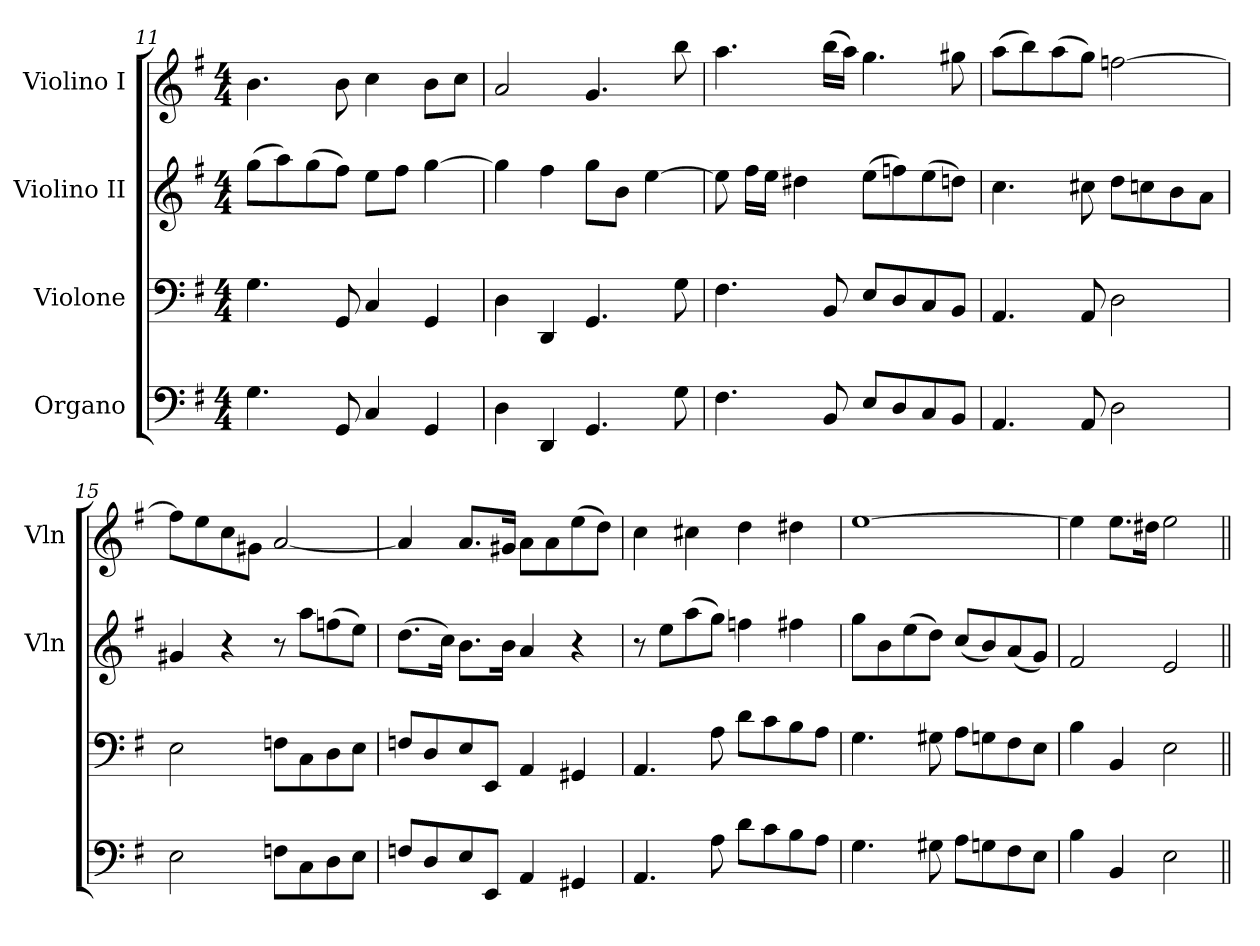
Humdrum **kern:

**kern	**kern	**kern	**kern
*part4	*part3	*part2	*part1
*staff4	*staff3	*staff2	*staff1
*I"Organo	*I"Violone	*I"Violino II	*I"Violino I
*	*	*I'Vln	*I'Vln
*clefF4	*clefF4	*clefG2	*clefG2
*k[f#]	*k[f#]	*k[f#]	*k[f#]
*M4/4	*M4/4	*M4/4	*M4/4
=11	=11	=11	=11
4.G	4.G	(8ggL	4.b
.	.	8aa)	.
.	.	(8gg	.
8GG	8GG	8ff#J)	8b
4C	4C	8eeL	4cc
.	.	8ff#J	.
4GG	4GG	[4gg	8bL
.	.	.	8ccJ
=12	=12	=12	=12
4D	4D	4gg]	2a
4DD	4DD	4ff#	.
4.GG	4.GG	8ggL	4.g
.	.	8bJ	.
.	.	[4ee	.
8G	8G	.	8bb
=13	=13	=13	=13
4.F#	4.F#	8ee]	4.aa
.	.	16ff#LL	.
.	.	16eeJJ	.
.	.	4dd#X	.
8BB	8BB	.	(16bbLL
.	.	.	16aaJJ)
8EL	8EL	(8eeL	4.gg
8D	8D	8ffn)	.
8C	8C	(8ee	.
8BBJ	8BBJ	8ddnJ)	8gg#X
=14	=14	=14	=14
4.AA	4.AA	4.cc	(8aaL
.	.	.	8bb)
.	.	.	(8aa
8AA	8AA	8cc#X	8ggJ)
2D	2D	8ddL	[2ffn
.	.	8ccn	.
.	.	8b	.
.	.	8aJ	.
=15	=15	=15	=15
2E	2E	4g#X	8ffL]
.	.	.	8ee
.	.	4r	8cc
.	.	.	8g#XJ
8FnL	8FnL	8r	[2a
8C	8C	8aaL	.
8D	8D	(8ffn	.
8EJ	8EJ	8eeJ)	.
=16	=16	=16	=16
8FnL	8FnL	(8.ddL	4a]
8D	8D	.	.
.	.	16ccJk)	.
8E	8E	8.bL	8.aL
8EEJ	8EEJ	.	.
.	.	16bJk	16g#XJk
4AA	4AA	4a	8aL
.	.	.	8a
4GG#X	4GG#X	4r	(8ee
.	.	.	8ddJ)
=17	=17	=17	=17
4.AA	4.AA	8r	4cc
.	.	8eeL	.
.	.	(8aa	4cc#X
8A	8A	8ggJ)	.
8dL	8dL	4ffn	4dd
8c	8c	.	.
8B	8B	4ff#X	4dd#X
8AJ	8AJ	.	.
=18	=18	=18	=18
4.G	4.G	8ggL	[1ee
.	.	8b	.
.	.	(8ee	.
8G#X	8G#X	8ddJ)	.
8AL	8AL	(8ccL	.
8Gn	8Gn	8b)	.
8F#	8F#	(8a	.
8EJ	8EJ	8gJ)	.
=19	=19	=19	=19
4B	4B	2f#	4ee]
4BB	4BB	.	8.eeL
.	.	.	16dd#XJk
2E	2E	2e	2ee
=||	=||	=||	=||
*-	*-	*-	*-
